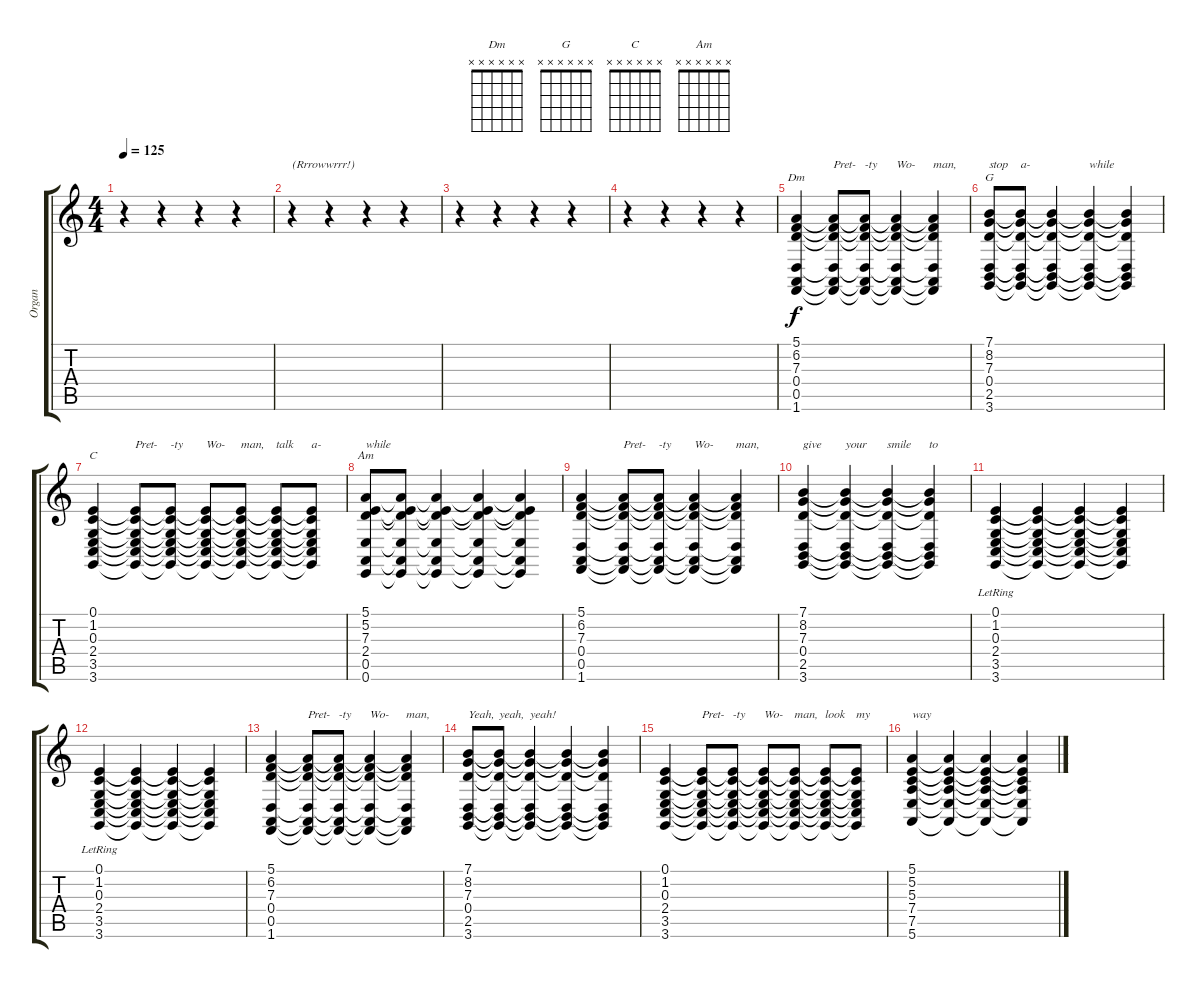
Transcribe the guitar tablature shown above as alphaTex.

\track ("Organ" "Organ") {instrument reedorgan}
\staff {score tabs}
\tuning (E4 B3 G3 D3 A2 E2) {hide}
\chord ("Dm" x x x x x x) {firstfret 0}
\chord ("G" x x x x x x) {firstfret 0}
\chord ("C" x x x x x x) {firstfret 0}
\chord ("Am" x x x x x x) {firstfret 0}
\ts (4 4)
\tempo 125
\clef g2
\ks c
r.4{dy f} r.4 r.4 r.4 |
r.4{txt "(Rrrowwrrr!)"} r.4 r.4 r.4 |
r.4 r.4 r.4 r.4 |
r.4 r.4 r.4 r.4 |
(5.1 6.2 7.3 0.4 0.5 1.6).4{ch "Dm"} (5.1{t} 6.2{t} 7.3{t} 0.4{t} 0.5{t} 1.6{t}).8{txt "Pret-"} (5.1{t} 6.2{t} 7.3{t} 0.4{t} 0.5{t} 1.6{t}).8{txt "-ty"} (5.1{t} 6.2{t} 7.3{t} 0.4{t} 0.5{t} 1.6{t}).4{txt "Wo-"} (5.1{t} 6.2{t} 7.3{t} 0.4{t} 0.5{t} 1.6{t}).4{txt "man,"} |
(7.1 8.2 7.3 0.4 2.5 3.6).8{ch "G" txt "stop"} (7.1{t} 8.2{t} 7.3{t} 0.4{t} 2.5{t} 3.6{t}).8{txt "a-"} (7.1{t} 8.2{t} 7.3{t} 0.4{t} 2.5{t} 3.6{t}).4 (7.1{t} 8.2{t} 7.3{t} 0.4{t} 2.5{t} 3.6{t}).4{txt "while"} (7.1{t} 8.2{t} 7.3{t} 0.4{t} 2.5{t} 3.6{t}).4 |
(0.1 1.2 0.3 2.4 3.5 3.6).4{ch "C"} (0.1{t} 1.2{t} 0.3{t} 2.4{t} 3.5{t} 3.6{t}).8{txt "Pret-"} (0.1{t} 1.2{t} 0.3{t} 2.4{t} 3.5{t} 3.6{t}).8{txt "-ty"} (0.1{t} 1.2{t} 0.3{t} 2.4{t} 3.5{t} 3.6{t}).8{txt "Wo-"} (0.1{t} 1.2{t} 0.3{t} 2.4{t} 3.5{t} 3.6{t}).8{txt "man,"} (0.1{t} 1.2{t} 0.3{t} 2.4{t} 3.5{t} 3.6{t}).8{txt "talk"} (0.1{t} 1.2{t} 0.3{t} 2.4{t} 3.5{t} 3.6{t}).8{txt "a-"} |
(5.1 5.2 7.3 2.4 0.5 0.6).8{ch "Am" txt "while"} (5.1{t} 5.2{t} 7.3{t} 2.4{t} 0.5{t} 0.6{t}).8 (5.1{t} 5.2{t} 7.3{t} 2.4{t} 0.5{t} 0.6{t}).4 (5.1{t} 5.2{t} 7.3{t} 2.4{t} 0.5{t} 0.6{t}).4 (5.1{t} 5.2{t} 7.3{t} 2.4{t} 0.5{t} 0.6{t}).4 |
(5.1 6.2 7.3 0.4 0.5 1.6).4 (5.1{t} 6.2{t} 7.3{t} 0.4{t} 0.5{t} 1.6{t}).8{txt "Pret-"} (5.1{t} 6.2{t} 7.3{t} 0.4{t} 0.5{t} 1.6{t}).8{txt "-ty"} (5.1{t} 6.2{t} 7.3{t} 0.4{t} 0.5{t} 1.6{t}).4{txt "Wo-"} (5.1{t} 6.2{t} 7.3{t} 0.4{t} 0.5{t} 1.6{t}).4{txt "man,"} |
(7.1 8.2 7.3 0.4 2.5 3.6).4{txt "give"} (7.1{t} 8.2{t} 7.3{t} 0.4{t} 2.5{t} 3.6{t}).4{txt "your"} (7.1{t} 8.2{t} 7.3{t} 0.4{t} 2.5{t} 3.6{t}).4{txt "smile"} (7.1{t} 8.2{t} 7.3{t} 0.4{t} 2.5{t} 3.6{t}).4{txt "to"} |
(0.1 1.2 0.3 2.4 3.5{lr} 3.6).4 (0.1{t} 1.2{t} 0.3{t} 2.4{t} 3.5{t} 3.6{t}).4 (0.1{t} 1.2{t} 0.3{t} 2.4{t} 3.5{t} 3.6{t}).4 (0.1{t} 1.2{t} 0.3{t} 2.4{t} 3.5{t} 3.6{t}).4 |
(0.1 1.2 0.3 2.4 3.5{lr} 3.6).4 (0.1{t} 1.2{t} 0.3{t} 2.4{t} 3.5{t} 3.6{t}).4 (0.1{t} 1.2{t} 0.3{t} 2.4{t} 3.5{t} 3.6{t}).4 (0.1{t} 1.2{t} 0.3{t} 2.4{t} 3.5{t} 3.6{t}).4 |
(5.1 6.2 7.3 0.4 0.5 1.6).4 (5.1{t} 6.2{t} 7.3{t} 0.4{t} 0.5{t} 1.6{t}).8{txt "Pret-"} (5.1{t} 6.2{t} 7.3{t} 0.4{t} 0.5{t} 1.6{t}).8{txt "-ty"} (5.1{t} 6.2{t} 7.3{t} 0.4{t} 0.5{t} 1.6{t}).4{txt "Wo-"} (5.1{t} 6.2{t} 7.3{t} 0.4{t} 0.5{t} 1.6{t}).4{txt "man,"} |
(7.1 8.2 7.3 0.4 2.5 3.6).8{txt "Yeah,"} (7.1{t} 8.2{t} 7.3{t} 0.4{t} 2.5{t} 3.6{t}).8{txt "yeah,"} (7.1{t} 8.2{t} 7.3{t} 0.4{t} 2.5{t} 3.6{t}).4{txt "yeah!"} (7.1{t} 8.2{t} 7.3{t} 0.4{t} 2.5{t} 3.6{t}).4 (7.1{t} 8.2{t} 7.3{t} 0.4{t} 2.5{t} 3.6{t}).4 |
(0.1 1.2 0.3 2.4 3.5 3.6).4 (0.1{t} 1.2{t} 0.3{t} 2.4{t} 3.5{t} 3.6{t}).8{txt "Pret-"} (0.1{t} 1.2{t} 0.3{t} 2.4{t} 3.5{t} 3.6{t}).8{txt "-ty"} (0.1{t} 1.2{t} 0.3{t} 2.4{t} 3.5{t} 3.6{t}).8{txt "Wo-"} (0.1{t} 1.2{t} 0.3{t} 2.4{t} 3.5{t} 3.6{t}).8{txt "man,"} (0.1{t} 1.2{t} 0.3{t} 2.4{t} 3.5{t} 3.6{t}).8{txt "look"} (0.1{t} 1.2{t} 0.3{t} 2.4{t} 3.5{t} 3.6{t}).8{txt "my"} |
(5.1 5.2 5.3 7.4 7.5 5.6).4{txt "way"} (5.1{t} 5.2{t} 5.3{t} 7.4{t} 7.5{t} 5.6{t}).4 (5.1{t} 5.2{t} 5.3{t} 7.4{t} 7.5{t} 5.6{t}).4 (5.1{t} 5.2{t} 5.3{t} 7.4{t} 7.5{t} 5.6{t}).4
